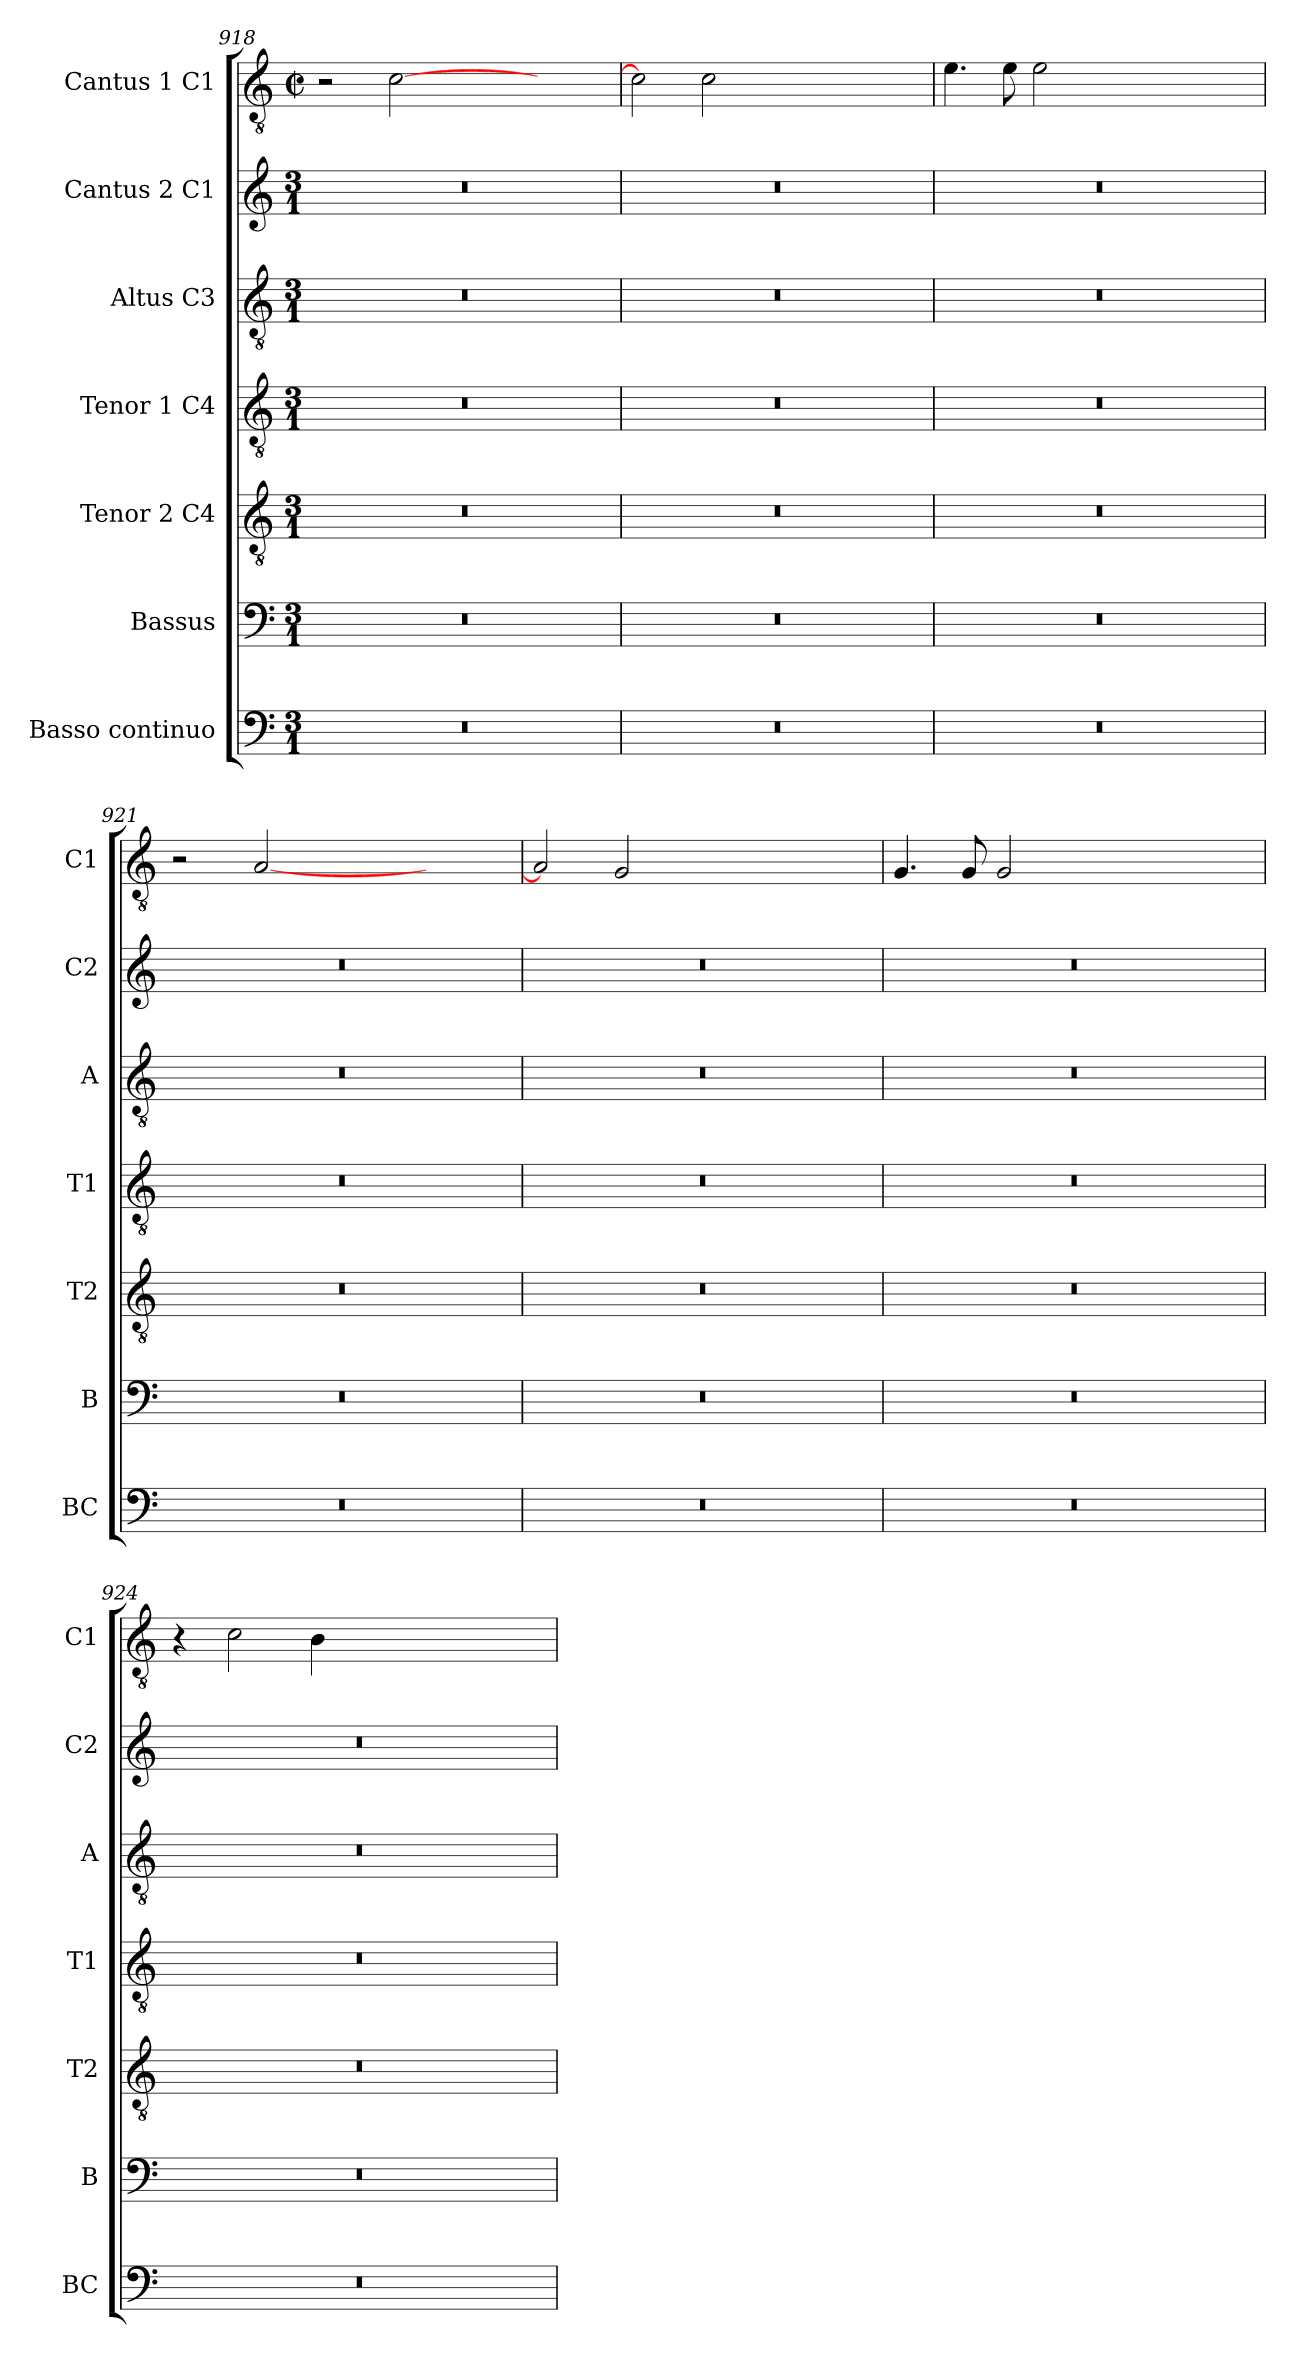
**kern	**kern	**kern	**kern	**kern	**kern	**kern
*part7	*part6	*part5	*part4	*part3	*part2	*part1
*staff7	*staff6	*staff5	*staff4	*staff3	*staff2	*staff1
*I"Basso continuo	*I"Bassus	*I"Tenor 2 C4	*I"Tenor 1 C4	*I"Altus C3	*I"Cantus 2 C1	*I"Cantus 1 C1
*I'BC	*I'B	*I'T2	*I'T1	*I'A	*I'C2	*I'C1
*clefF4	*clefF4	*clefGv2	*clefGv2	*clefGv2	*clefG2	*clefGv2
*ITrd7c12	*	*	*	*	*	*
*k[]	*k[]	*k[]	*k[]	*k[]	*k[]	*k[]
*C:	*C:	*C:	*C:	*C:	*C:	*C:
*M3/1	*M3/1	*M3/1	*M3/1	*M3/1	*M3/1	*M2/2
*	*	*	*	*	*	*met(c|)
=918	=918	=918	=918	=918	=918	=918
0.r	0.r	0.r	0.r	0.r	0.r	2r
.	.	.	.	.	.	[>2c\
.	.	.	.	.	.	0ryy
=919	=919	=919	=919	=919	=919	=919
0.r	0.r	0.r	0.r	0.r	0.r	2c\]
.	.	.	.	.	.	2c\
.	.	.	.	.	.	0ryy
=920	=920	=920	=920	=920	=920	=920
0.r	0.r	0.r	0.r	0.r	0.r	4.e\
.	.	.	.	.	.	8e\
.	.	.	.	.	.	2e\
.	.	.	.	.	.	0ryy
=921	=921	=921	=921	=921	=921	=921
0.r	0.r	0.r	0.r	0.r	0.r	2r
.	.	.	.	.	.	[<2A/
.	.	.	.	.	.	0ryy
=922	=922	=922	=922	=922	=922	=922
0.r	0.r	0.r	0.r	0.r	0.r	2A/]
.	.	.	.	.	.	2G/
.	.	.	.	.	.	0ryy
=923	=923	=923	=923	=923	=923	=923
0.r	0.r	0.r	0.r	0.r	0.r	4.G/
.	.	.	.	.	.	8G/
.	.	.	.	.	.	2G/
.	.	.	.	.	.	0ryy
!!LO:LB:g=z
=924	=924	=924	=924	=924	=924	=924
0.r	0.r	0.r	0.r	0.r	0.r	4r
.	.	.	.	.	.	2c\
.	.	.	.	.	.	4B\
.	.	.	.	.	.	0ryy
=	=	=	=	=	=	=
*-	*-	*-	*-	*-	*-	*-
